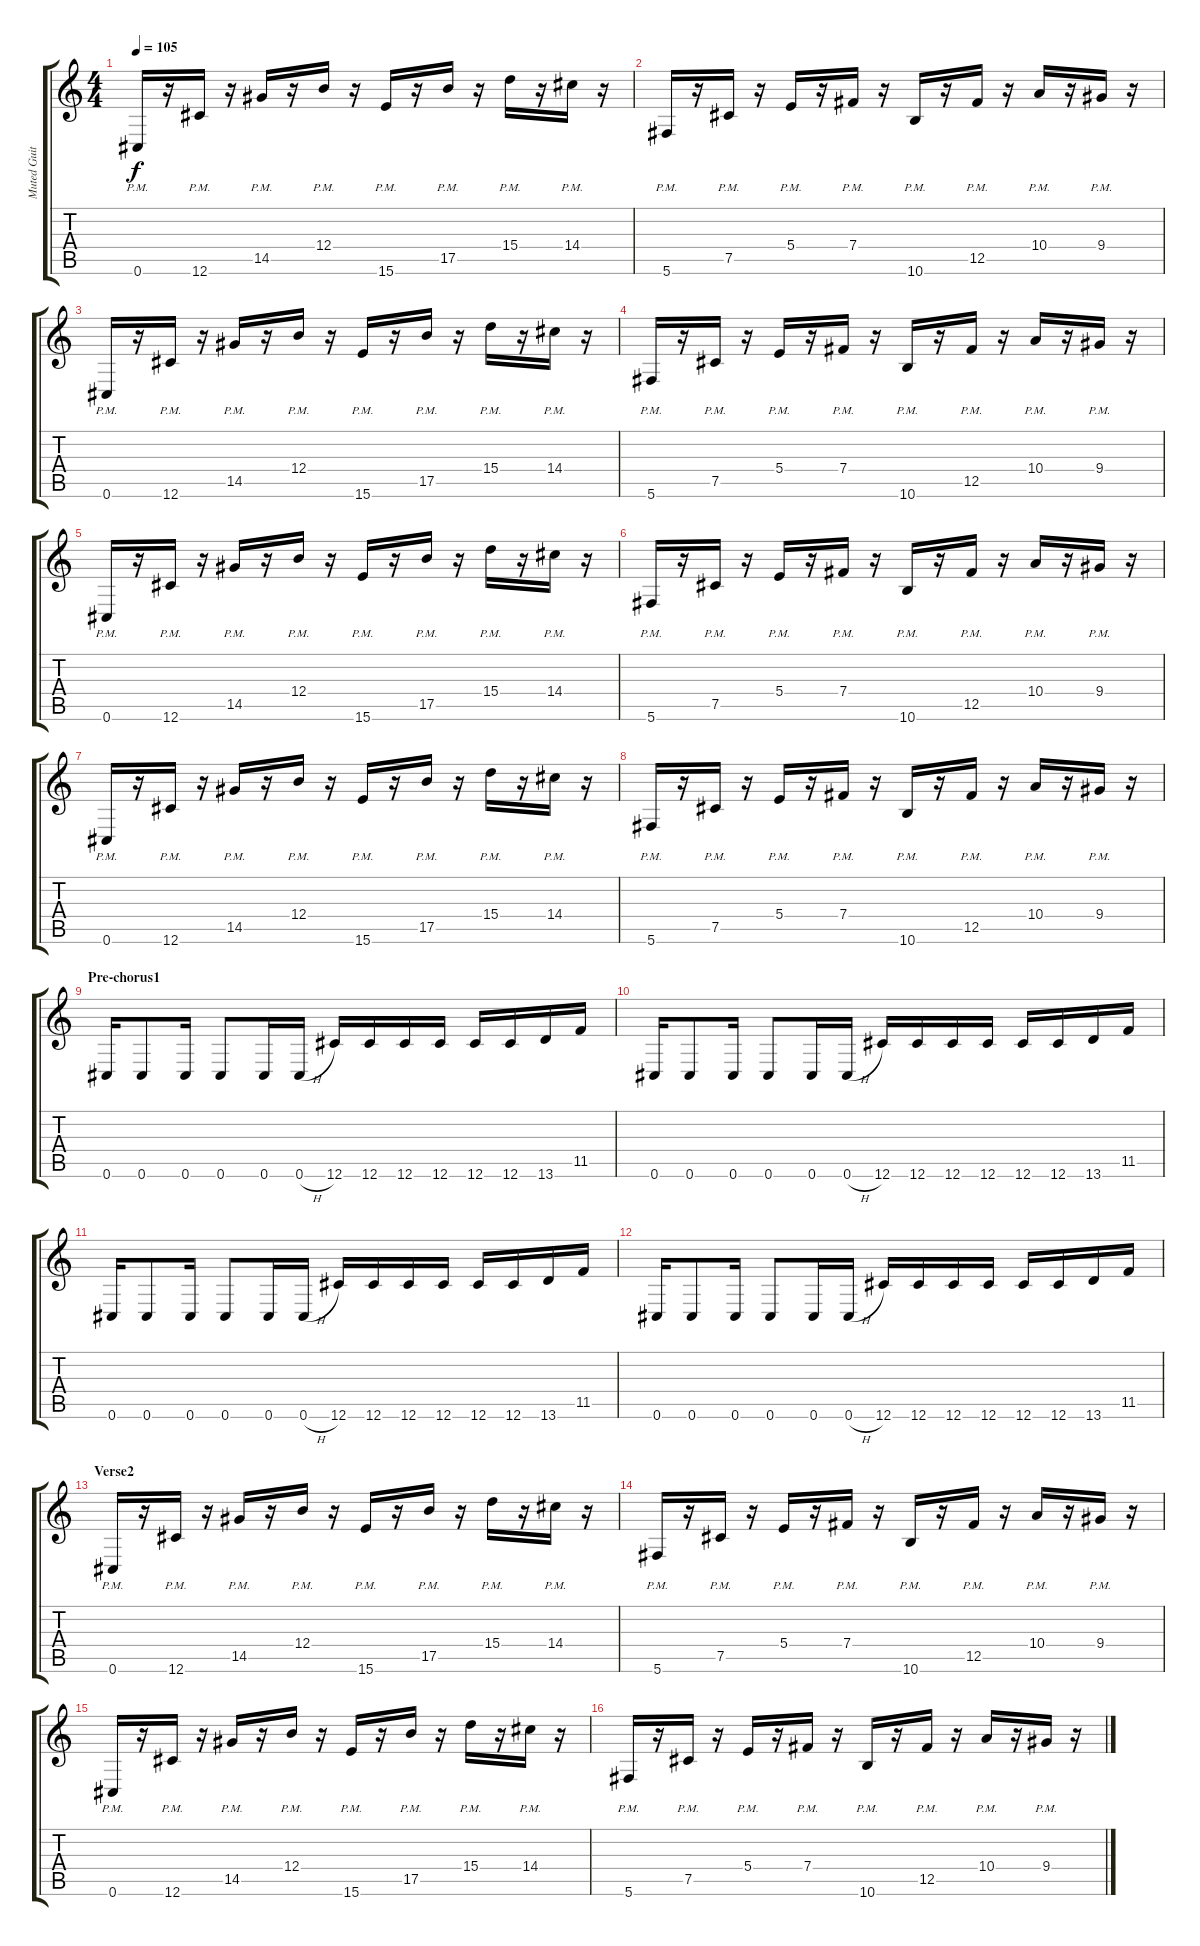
\track ("Muted Guitar" "Muted Guit") {instrument electricguitarmuted}
\staff {score tabs}
\tuning (Db4 Ab3 E3 B2 Gb2 Db2) {hide}
\ts (4 4)
\tempo 105
\clef g2
\ks c
0.6{pm}.16{dy f} r.16 12.6{pm}.16 r.16 14.5{pm}.16 r.16 12.4{pm}.16 r.16 15.6{pm}.16 r.16 17.5{pm}.16 r.16 15.4{pm}.16 r.16 14.4{pm}.16 r.16 |
5.6{pm}.16 r.16 7.5{pm}.16 r.16 5.4{pm}.16 r.16 7.4{pm}.16 r.16 10.6{pm}.16 r.16 12.5{pm}.16 r.16 10.4{pm}.16 r.16 9.4{pm}.16 r.16 |
0.6{pm}.16 r.16 12.6{pm}.16 r.16 14.5{pm}.16 r.16 12.4{pm}.16 r.16 15.6{pm}.16 r.16 17.5{pm}.16 r.16 15.4{pm}.16 r.16 14.4{pm}.16 r.16 |
5.6{pm}.16 r.16 7.5{pm}.16 r.16 5.4{pm}.16 r.16 7.4{pm}.16 r.16 10.6{pm}.16 r.16 12.5{pm}.16 r.16 10.4{pm}.16 r.16 9.4{pm}.16 r.16 |
0.6{pm}.16 r.16 12.6{pm}.16 r.16 14.5{pm}.16 r.16 12.4{pm}.16 r.16 15.6{pm}.16 r.16 17.5{pm}.16 r.16 15.4{pm}.16 r.16 14.4{pm}.16 r.16 |
5.6{pm}.16 r.16 7.5{pm}.16 r.16 5.4{pm}.16 r.16 7.4{pm}.16 r.16 10.6{pm}.16 r.16 12.5{pm}.16 r.16 10.4{pm}.16 r.16 9.4{pm}.16 r.16 |
0.6{pm}.16 r.16 12.6{pm}.16 r.16 14.5{pm}.16 r.16 12.4{pm}.16 r.16 15.6{pm}.16 r.16 17.5{pm}.16 r.16 15.4{pm}.16 r.16 14.4{pm}.16 r.16 |
5.6{pm}.16 r.16 7.5{pm}.16 r.16 5.4{pm}.16 r.16 7.4{pm}.16 r.16 10.6{pm}.16 r.16 12.5{pm}.16 r.16 10.4{pm}.16 r.16 9.4{pm}.16 r.16 |
\section ("" "Pre-chorus1")
0.6.16 0.6.8 0.6.16 0.6.8 0.6.16 0.6{h}.16 12.6.16 12.6.16 12.6.16 12.6.16 12.6.16 12.6.16 13.6.16 11.5.16 |
0.6.16 0.6.8 0.6.16 0.6.8 0.6.16 0.6{h}.16 12.6.16 12.6.16 12.6.16 12.6.16 12.6.16 12.6.16 13.6.16 11.5.16 |
0.6.16 0.6.8 0.6.16 0.6.8 0.6.16 0.6{h}.16 12.6.16 12.6.16 12.6.16 12.6.16 12.6.16 12.6.16 13.6.16 11.5.16 |
0.6.16 0.6.8 0.6.16 0.6.8 0.6.16 0.6{h}.16 12.6.16 12.6.16 12.6.16 12.6.16 12.6.16 12.6.16 13.6.16 11.5.16 |
\section ("" "Verse2")
0.6{pm}.16 r.16 12.6{pm}.16 r.16 14.5{pm}.16 r.16 12.4{pm}.16 r.16 15.6{pm}.16 r.16 17.5{pm}.16 r.16 15.4{pm}.16 r.16 14.4{pm}.16 r.16 |
5.6{pm}.16 r.16 7.5{pm}.16 r.16 5.4{pm}.16 r.16 7.4{pm}.16 r.16 10.6{pm}.16 r.16 12.5{pm}.16 r.16 10.4{pm}.16 r.16 9.4{pm}.16 r.16 |
0.6{pm}.16 r.16 12.6{pm}.16 r.16 14.5{pm}.16 r.16 12.4{pm}.16 r.16 15.6{pm}.16 r.16 17.5{pm}.16 r.16 15.4{pm}.16 r.16 14.4{pm}.16 r.16 |
5.6{pm}.16 r.16 7.5{pm}.16 r.16 5.4{pm}.16 r.16 7.4{pm}.16 r.16 10.6{pm}.16 r.16 12.5{pm}.16 r.16 10.4{pm}.16 r.16 9.4{pm}.16 r.16
